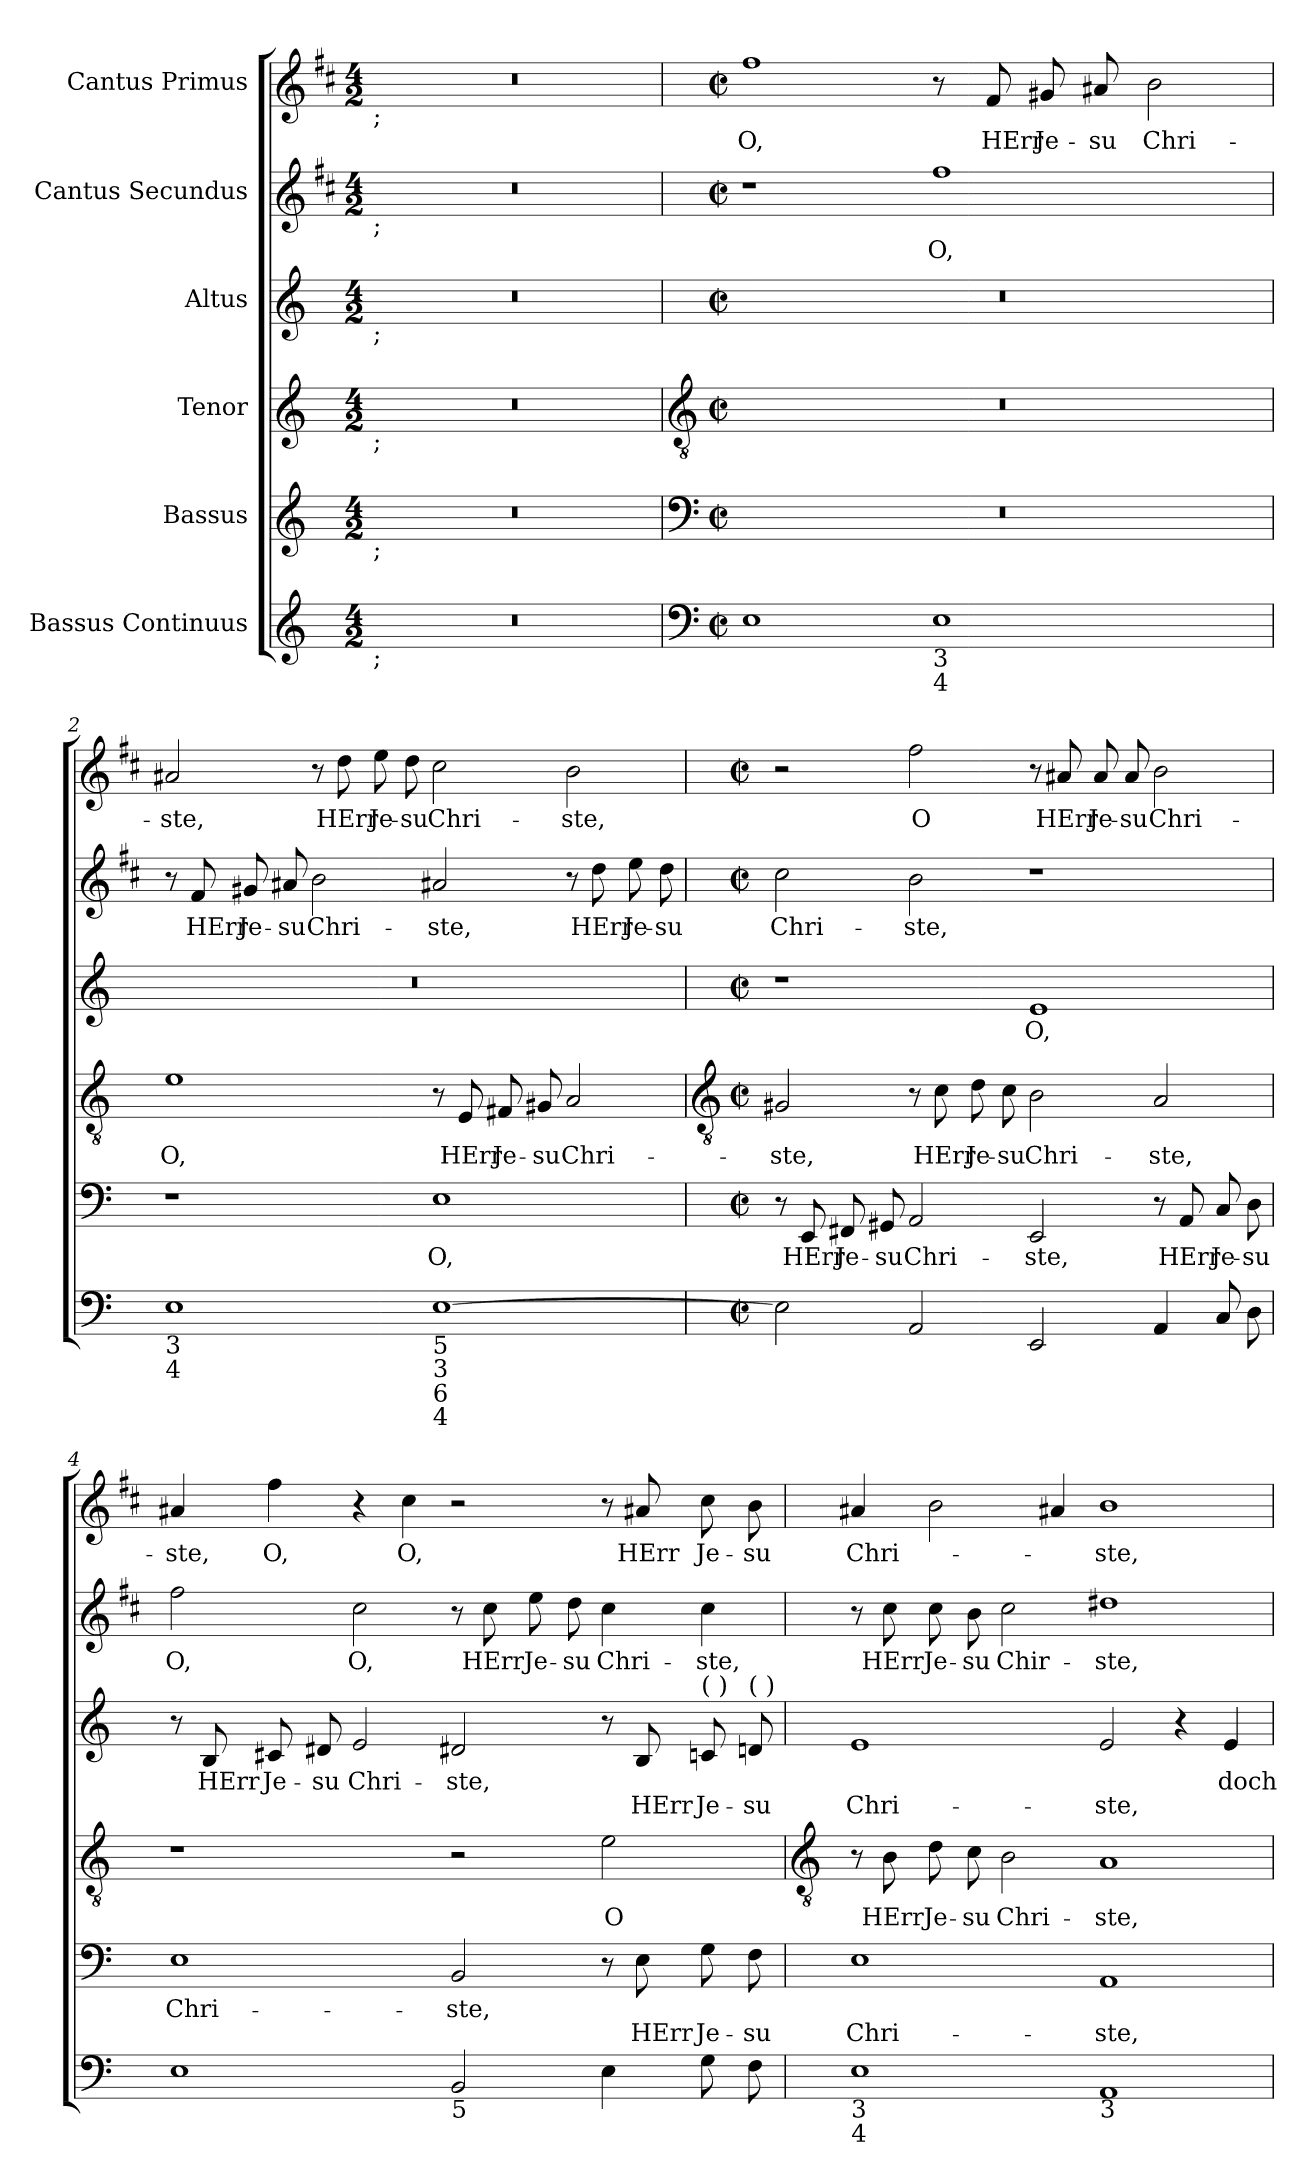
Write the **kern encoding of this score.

**kern	**kern	**text	**text	**kern	**text	**kern	**text	**text	**kern	**text	**kern	**text
*part6	*part5	*part5	*part5	*part4	*part4	*part3	*part3	*part3	*part2	*part2	*part1	*part1
*staff6	*staff5	*staff5	*staff5	*staff4	*staff4	*staff3	*staff3	*staff3	*staff2	*staff2	*staff1	*staff1
*I"Bassus Continuus	*I"Bassus	*	*	*I"Tenor	*	*I"Altus	*	*	*I"Cantus Secundus	*	*I"Cantus Primus	*
*clefG2	*clefG2	*	*	*clefG2	*	*clefG2	*	*	*clefG2	*	*clefG2	*
*	*	*	*	*	*	*	*	*	*ITrd1c2	*	*ITrd1c2	*
*k[]	*k[]	*	*	*k[]	*	*k[]	*	*	*k[]	*	*k[]	*
*C:	*C:	*	*	*C:	*	*C:	*	*	*C:	*	*C:	*
*M4/2	*M4/2	*	*	*M4/2	*	*M4/2	*	*	*M4/2	*	*M4/2	*
=	=	=	=	=	=	=	=	=	=	=	=	=
!	!	!	!	!	!	!	!	!	!	!	!LO:TX:b:t=;	!
!	!	!	!	!	!	!	!	!	!LO:TX:b:t=;	!	!	!
!	!	!	!	!	!	!LO:TX:b:t=;	!	!	!	!	!	!
!	!	!	!	!LO:TX:b:t=;	!	!	!	!	!	!	!	!
!	!LO:TX:b:t=;	!	!	!	!	!	!	!	!	!	!	!
!LO:TX:b:t=;	!	!	!	!	!	!	!	!	!	!	!	!
0r	0r	.	.	0r	.	0r	.	.	0r	.	0r	.
!!LO:LB:g=z
=1	=1	=1	=1	=1	=1	=1	=1	=1	=1	=1	=1	=1
*clefF4	*clefF4	*	*	*clefGv2	*	*	*	*	*	*	*	*
*M4/2	*M4/2	*	*	*M4/2	*	*M4/2	*	*	*M4/2	*	*M4/2	*
*met(c|)	*met(c|)	*	*	*met(c|)	*	*met(c|)	*	*	*met(c|)	*	*met(c|)	*
!	!	!	!	!	!	!	!	!	!	!	!	!LO:LY:b
1E	0r	.	.	0r	.	0r	.	.	1r	.	1ee	O,
!LO:TX:b:t=3	!	!	!	!	!	!	!	!	!	!	!	!
!LO:TX:b:t=4	!	!	!	!	!	!	!	!	!	!	!	!
!	!	!	!	!	!	!	!	!	!	!LO:LY:b	!	!
1E	.	.	.	.	.	.	.	.	1ee	O,	8r	.
!	!	!	!	!	!	!	!	!	!	!	!	!LO:LY:b
.	.	.	.	.	.	.	.	.	.	.	8e	HErr
!	!	!	!	!	!	!	!	!	!	!	!	!LO:LY:b
.	.	.	.	.	.	.	.	.	.	.	8f#X	Je-
!	!	!	!	!	!	!	!	!	!	!	!	!LO:LY:b
.	.	.	.	.	.	.	.	.	.	.	8g#X	-su
!	!	!	!	!	!	!	!	!	!	!	!	!LO:LY:b
.	.	.	.	.	.	.	.	.	.	.	2a	Chri-
=2	=2	=2	=2	=2	=2	=2	=2	=2	=2	=2	=2	=2
!LO:TX:b:t=3	!	!	!	!	!	!	!	!	!	!	!	!
!LO:TX:b:t=4	!	!	!	!	!	!	!	!	!	!	!	!
!	!	!	!	!	!LO:LY:b	!	!	!	!	!	!	!LO:LY:b
1E	1r	.	.	1e	O,	0r	.	.	8r	.	2g#X	-ste,
!	!	!	!	!	!	!	!	!	!	!LO:LY:b	!	!
.	.	.	.	.	.	.	.	.	8e	HErr	.	.
!	!	!	!	!	!	!	!	!	!	!LO:LY:b	!	!
.	.	.	.	.	.	.	.	.	8f#X	Je-	.	.
!	!	!	!	!	!	!	!	!	!	!LO:LY:b	!	!
.	.	.	.	.	.	.	.	.	8g#X	-su	.	.
!	!	!	!	!	!	!	!	!	!	!LO:LY:b	!	!
.	.	.	.	.	.	.	.	.	2a	Chri-	8r	.
!	!	!	!	!	!	!	!	!	!	!	!	!LO:LY:b
.	.	.	.	.	.	.	.	.	.	.	8cc	HErr
!	!	!	!	!	!	!	!	!	!	!	!	!LO:LY:b
.	.	.	.	.	.	.	.	.	.	.	8dd	Je-
!	!	!	!	!	!	!	!	!	!	!	!	!LO:LY:b
.	.	.	.	.	.	.	.	.	.	.	8cc	-su
!LO:TX:b:t=5\n3	!	!	!	!	!	!	!	!	!	!	!	!
!LO:TX:b:t=6\n4	!	!	!	!	!	!	!	!	!	!	!	!
!	!	!LO:LY:b	!	!	!	!	!	!	!	!LO:LY:b	!	!LO:LY:b
[1E	1E	O,	.	8r	.	.	.	.	2g#X	-ste,	2b	Chri-
!	!	!	!	!	!LO:LY:b	!	!	!	!	!	!	!
.	.	.	.	8E	HErr	.	.	.	.	.	.	.
!	!	!	!	!	!LO:LY:b	!	!	!	!	!	!	!
.	.	.	.	8F#X	Je-	.	.	.	.	.	.	.
!	!	!	!	!	!LO:LY:b	!	!	!	!	!	!	!
.	.	.	.	8G#X	-su	.	.	.	.	.	.	.
!	!	!	!	!	!LO:LY:b	!	!	!	!	!	!	!LO:LY:b
.	.	.	.	2A	Chri-	.	.	.	8r	.	2a	-ste,
!	!	!	!	!	!	!	!	!	!	!LO:LY:b	!	!
.	.	.	.	.	.	.	.	.	8cc	HErr	.	.
!	!	!	!	!	!	!	!	!	!	!LO:LY:b	!	!
.	.	.	.	.	.	.	.	.	8dd	Je-	.	.
!	!	!	!	!	!	!	!	!	!	!LO:LY:b	!	!
.	.	.	.	.	.	.	.	.	8cc	-su	.	.
!!LO:LB:g=z
=3	=3	=3	=3	=3	=3	=3	=3	=3	=3	=3	=3	=3
*	*	*	*	*clefGv2	*	*	*	*	*	*	*	*
*M4/2	*M4/2	*	*	*M4/2	*	*M4/2	*	*	*M4/2	*	*M4/2	*
*met(c|)	*met(c|)	*	*	*met(c|)	*	*met(c|)	*	*	*met(c|)	*	*met(c|)	*
!	!	!	!	!	!LO:LY:b	!	!	!	!	!LO:LY:b	!	!
2E]	8r	.	.	2G#X	-ste,	1r	.	.	2b	Chri-	2r	.
!	!	!LO:LY:b	!	!	!	!	!	!	!	!	!	!
.	8EE	HErr	.	.	.	.	.	.	.	.	.	.
!	!	!LO:LY:b	!	!	!	!	!	!	!	!	!	!
.	8FF#X	Je-	.	.	.	.	.	.	.	.	.	.
!	!	!LO:LY:b	!	!	!	!	!	!	!	!	!	!
.	8GG#X	-su	.	.	.	.	.	.	.	.	.	.
!	!	!LO:LY:b	!	!	!	!	!	!	!	!LO:LY:b	!	!LO:LY:b
2AA	2AA	Chri-	.	8r	.	.	.	.	2a	-ste,	2ee	O
!	!	!	!	!	!LO:LY:b	!	!	!	!	!	!	!
.	.	.	.	8c	HErr	.	.	.	.	.	.	.
!	!	!	!	!	!LO:LY:b	!	!	!	!	!	!	!
.	.	.	.	8d	Je-	.	.	.	.	.	.	.
!	!	!	!	!	!LO:LY:b	!	!	!	!	!	!	!
.	.	.	.	8c	-su	.	.	.	.	.	.	.
!	!	!LO:LY:b	!	!	!LO:LY:b	!	!LO:LY:b	!	!	!	!	!
2EE	2EE	-ste,	.	2B	Chri-	1e	O,	.	1r	.	8r	.
!	!	!	!	!	!	!	!	!	!	!	!	!LO:LY:b
.	.	.	.	.	.	.	.	.	.	.	8g#X	HErr
!	!	!	!	!	!	!	!	!	!	!	!	!LO:LY:b
.	.	.	.	.	.	.	.	.	.	.	8g#	Je-
!	!	!	!	!	!	!	!	!	!	!	!	!LO:LY:b
.	.	.	.	.	.	.	.	.	.	.	8g#	-su
!	!	!	!	!	!LO:LY:b	!	!	!	!	!	!	!LO:LY:b
4AA	8r	.	.	2A	-ste,	.	.	.	.	.	2a	Chri-
!	!	!LO:LY:b	!	!	!	!	!	!	!	!	!	!
.	8AA	HErr	.	.	.	.	.	.	.	.	.	.
!	!	!LO:LY:b	!	!	!	!	!	!	!	!	!	!
8C	8C	Je-	.	.	.	.	.	.	.	.	.	.
!	!	!LO:LY:b	!	!	!	!	!	!	!	!	!	!
8D	8D	-su	.	.	.	.	.	.	.	.	.	.
=4	=4	=4	=4	=4	=4	=4	=4	=4	=4	=4	=4	=4
!	!	!LO:LY:b	!	!	!	!	!	!	!	!LO:LY:b	!	!LO:LY:b
1E	1E	Chri-	.	1r	.	8r	.	.	2ee	O,	4g#X	-ste,
!	!	!	!	!	!	!	!LO:LY:b	!	!	!	!	!
.	.	.	.	.	.	8B	HErr	.	.	.	.	.
!	!	!	!	!	!	!	!LO:LY:b	!	!	!	!	!LO:LY:b
.	.	.	.	.	.	8c#X	Je-	.	.	.	4ee	O,
!	!	!	!	!	!	!	!LO:LY:b	!	!	!	!	!
.	.	.	.	.	.	8d#X	-su	.	.	.	.	.
!	!	!	!	!	!	!	!LO:LY:b	!	!	!LO:LY:b	!	!
.	.	.	.	.	.	2e	Chri-	.	2b	O,	4r	.
!	!	!	!	!	!	!	!	!	!	!	!	!LO:LY:b
.	.	.	.	.	.	.	.	.	.	.	4b	O,
!LO:TX:b:t=5	!	!	!	!	!	!	!	!	!	!	!	!
!	!	!LO:LY:b	!	!	!	!	!LO:LY:b	!	!	!	!	!
2BB	2BB	-ste,	.	2r	.	2d#X	-ste,	.	8r	.	2r	.
!	!	!	!	!	!	!	!	!	!	!LO:LY:b	!	!
.	.	.	.	.	.	.	.	.	8b	HErr	.	.
!	!	!	!	!	!	!	!	!	!	!LO:LY:b	!	!
.	.	.	.	.	.	.	.	.	8dd	Je-	.	.
!	!	!	!	!	!	!	!	!	!	!LO:LY:b	!	!
.	.	.	.	.	.	.	.	.	8cc	-su	.	.
!	!	!	!	!	!LO:LY:b	!	!	!	!	!LO:LY:b	!	!
4E	8r	.	.	2e	O	8r	.	.	4b	Chri-	8r	.
!	!	!	!LO:LY:b	!	!	!	!	!LO:LY:b	!	!	!	!LO:LY:b
.	8E	.	HErr	.	.	8B	.	HErr	.	.	8g#X	HErr
!	!	!	!	!	!	!LO:TX:a:t=(  )	!	!	!	!	!	!
!	!	!	!LO:LY:b	!	!	!	!	!LO:LY:b	!	!LO:LY:b	!	!LO:LY:b
8G	8G	.	Je-	.	.	8c	.	Je-	4b	-ste,	8b	Je-
!	!	!	!	!	!	!LO:TX:a:t=(  )	!	!	!	!	!	!
!	!	!	!LO:LY:b	!	!	!	!	!LO:LY:b	!	!	!	!LO:LY:b
8F	8F	.	-su	.	.	8d	.	-su	.	.	8a	-su
!!LO:LB:g=z
=5	=5	=5	=5	=5	=5	=5	=5	=5	=5	=5	=5	=5
*	*	*	*	*clefGv2	*	*	*	*	*	*	*	*
!LO:TX:b:t=3	!	!	!	!	!	!	!	!	!	!	!	!
!LO:TX:b:t=4	!	!	!	!	!	!	!	!	!	!	!	!
!	!	!	!LO:LY:b	!	!	!	!	!LO:LY:b	!	!	!	!LO:LY:b
1E	1E	.	Chri-	8r	.	1e	.	Chri-	8r	.	4g#X	Chri-
!	!	!	!	!	!LO:LY:b	!	!	!	!	!LO:LY:b	!	!
.	.	.	.	8B	HErr	.	.	.	8b	HErr	.	.
!	!	!	!	!	!LO:LY:b	!	!	!	!	!LO:LY:b	!	!
.	.	.	.	8d	Je-	.	.	.	8b	Je-	2a	.
!	!	!	!	!	!LO:LY:b	!	!	!	!	!LO:LY:b	!	!
.	.	.	.	8c	-su	.	.	.	8a	-su	.	.
!	!	!	!	!	!LO:LY:b	!	!	!	!	!LO:LY:b	!	!
.	.	.	.	2B	Chri-	.	.	.	2b	Chir-	.	.
.	.	.	.	.	.	.	.	.	.	.	4g#X	.
!LO:TX:b:t=3	!	!	!	!	!	!	!	!	!	!	!	!
!	!	!	!LO:LY:b	!	!LO:LY:b	!	!	!LO:LY:b	!	!LO:LY:b	!	!LO:LY:b
1AA	1AA	.	-ste,	1A	-ste,	2e	.	-ste,	1cc#X	-ste,	1a	-ste,
.	.	.	.	.	.	4r	.	.	.	.	.	.
!	!	!	!	!	!	!	!LO:LY:b	!	!	!	!	!
.	.	.	.	.	.	4e	doch	.	.	.	.	.
=	=	=	=	=	=	=	=	=	=	=	=	=
*-	*-	*-	*-	*-	*-	*-	*-	*-	*-	*-	*-	*-
